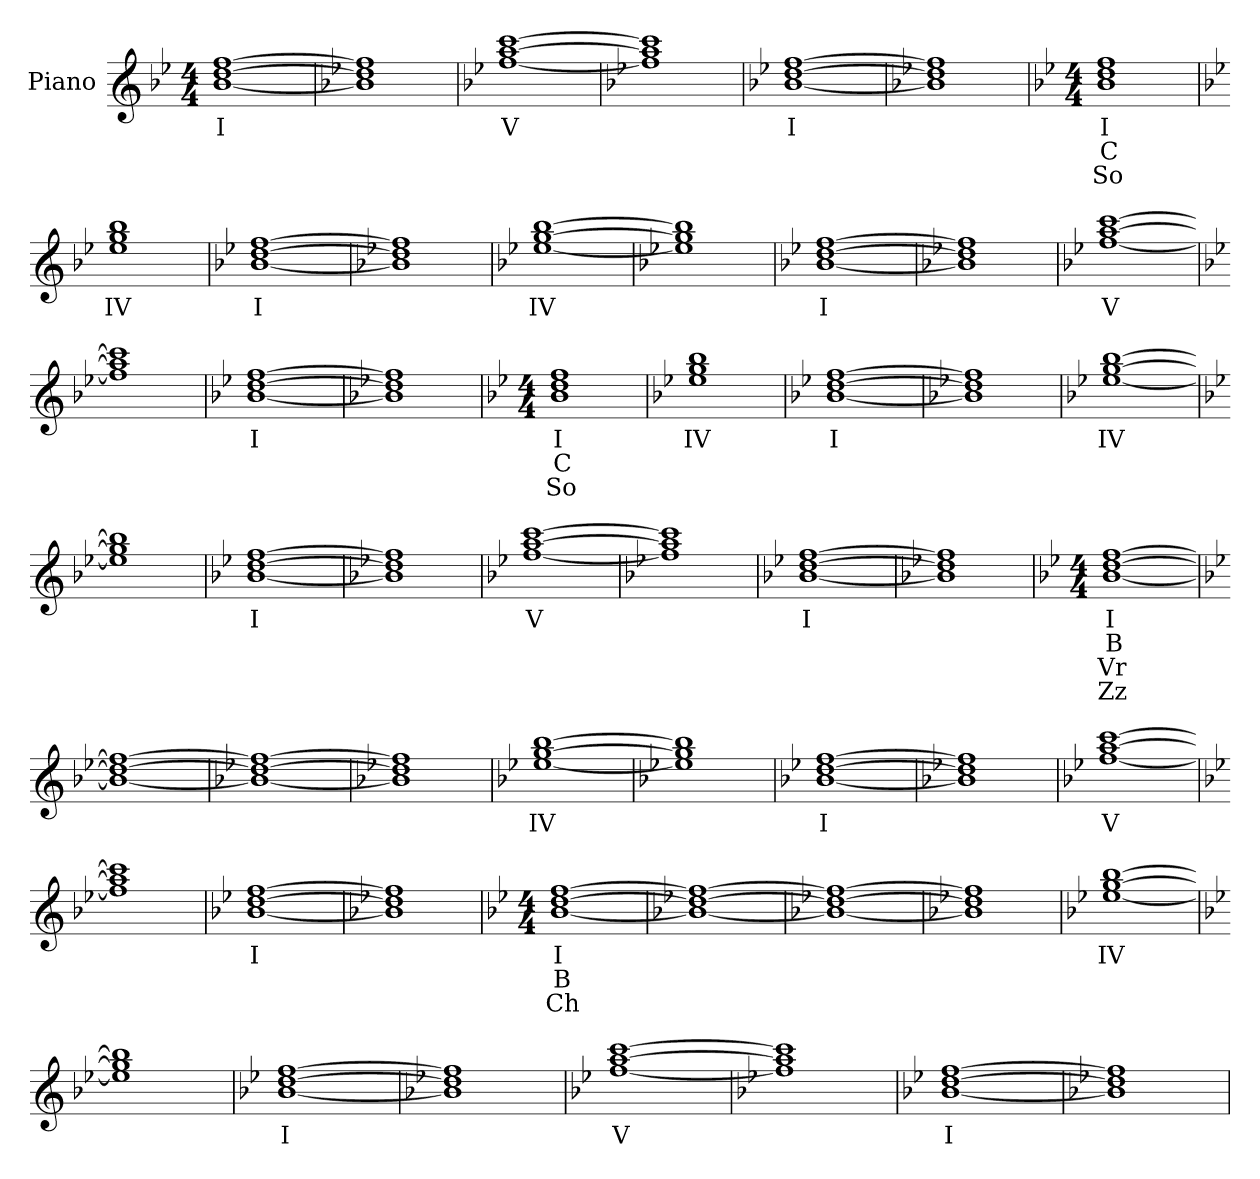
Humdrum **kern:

**kern	**text	**text	**text	**text
*part1	*part1	*part1	*part1	*part1
*staff1	*staff1	*staff1	*staff1	*staff1
*I"Piano	*	*	*	*
*I'Pno	*	*	*	*
*k[b-e-]	*	*	*	*
*B-:	*	*	*	*
*M4/4	*	*	*	*
=	=	=	=	=
[1b- [1dd [1ff	I	.	.	.
=	=	=	=	=
*k[b-e-]	*	*	*	*
*B-:	*	*	*	*
1b-] 1dd] 1ff]	.	.	.	.
=	=	=	=	=
*k[b-e-]	*	*	*	*
*B-:	*	*	*	*
[1ff [1aa [1ccc	V	.	.	.
=	=	=	=	=
*k[b-e-]	*	*	*	*
*B-:	*	*	*	*
1ff] 1aa] 1ccc]	.	.	.	.
=	=	=	=	=
*k[b-e-]	*	*	*	*
*B-:	*	*	*	*
[1b- [1dd [1ff	I	.	.	.
=	=	=	=	=
*k[b-e-]	*	*	*	*
*B-:	*	*	*	*
1b-] 1dd] 1ff]	.	.	.	.
=	=	=	=	=
*k[b-e-]	*	*	*	*
*B-:	*	*	*	*
*M4/4	*	*	*	*
1b- 1dd 1ff	I	C	So	.
=	=	=	=	=
*k[b-e-]	*	*	*	*
*B-:	*	*	*	*
1ee- 1gg 1bb-	IV	.	.	.
=	=	=	=	=
*k[b-e-]	*	*	*	*
*B-:	*	*	*	*
[1b- [1dd [1ff	I	.	.	.
=	=	=	=	=
*k[b-e-]	*	*	*	*
*B-:	*	*	*	*
1b-] 1dd] 1ff]	.	.	.	.
=	=	=	=	=
*k[b-e-]	*	*	*	*
*B-:	*	*	*	*
[1ee- [1gg [1bb-	IV	.	.	.
=	=	=	=	=
*k[b-e-]	*	*	*	*
*B-:	*	*	*	*
1ee-] 1gg] 1bb-]	.	.	.	.
=	=	=	=	=
*k[b-e-]	*	*	*	*
*B-:	*	*	*	*
[1b- [1dd [1ff	I	.	.	.
=	=	=	=	=
*k[b-e-]	*	*	*	*
*B-:	*	*	*	*
1b-] 1dd] 1ff]	.	.	.	.
=	=	=	=	=
*k[b-e-]	*	*	*	*
*B-:	*	*	*	*
[1ff [1aa [1ccc	V	.	.	.
=	=	=	=	=
*k[b-e-]	*	*	*	*
*B-:	*	*	*	*
1ff] 1aa] 1ccc]	.	.	.	.
=	=	=	=	=
*k[b-e-]	*	*	*	*
*B-:	*	*	*	*
[1b- [1dd [1ff	I	.	.	.
=	=	=	=	=
*k[b-e-]	*	*	*	*
*B-:	*	*	*	*
1b-] 1dd] 1ff]	.	.	.	.
=	=	=	=	=
*k[b-e-]	*	*	*	*
*B-:	*	*	*	*
*M4/4	*	*	*	*
1b- 1dd 1ff	I	C	So	.
=	=	=	=	=
*k[b-e-]	*	*	*	*
*B-:	*	*	*	*
1ee- 1gg 1bb-	IV	.	.	.
=	=	=	=	=
*k[b-e-]	*	*	*	*
*B-:	*	*	*	*
[1b- [1dd [1ff	I	.	.	.
=	=	=	=	=
*k[b-e-]	*	*	*	*
*B-:	*	*	*	*
1b-] 1dd] 1ff]	.	.	.	.
=	=	=	=	=
*k[b-e-]	*	*	*	*
*B-:	*	*	*	*
[1ee- [1gg [1bb-	IV	.	.	.
=	=	=	=	=
*k[b-e-]	*	*	*	*
*B-:	*	*	*	*
1ee-] 1gg] 1bb-]	.	.	.	.
=	=	=	=	=
*k[b-e-]	*	*	*	*
*B-:	*	*	*	*
[1b- [1dd [1ff	I	.	.	.
=	=	=	=	=
*k[b-e-]	*	*	*	*
*B-:	*	*	*	*
1b-] 1dd] 1ff]	.	.	.	.
=	=	=	=	=
*k[b-e-]	*	*	*	*
*B-:	*	*	*	*
[1ff [1aa [1ccc	V	.	.	.
=	=	=	=	=
*k[b-e-]	*	*	*	*
*B-:	*	*	*	*
1ff] 1aa] 1ccc]	.	.	.	.
=	=	=	=	=
*k[b-e-]	*	*	*	*
*B-:	*	*	*	*
[1b- [1dd [1ff	I	.	.	.
=	=	=	=	=
*k[b-e-]	*	*	*	*
*B-:	*	*	*	*
1b-] 1dd] 1ff]	.	.	.	.
=	=	=	=	=
*k[b-e-]	*	*	*	*
*B-:	*	*	*	*
*M4/4	*	*	*	*
[1b- [1dd [1ff	I	B	Vr	Zz
=	=	=	=	=
*k[b-e-]	*	*	*	*
*B-:	*	*	*	*
1b-_ 1dd_ 1ff_	.	.	.	.
=	=	=	=	=
*k[b-e-]	*	*	*	*
*B-:	*	*	*	*
1b-_ 1dd_ 1ff_	.	.	.	.
=	=	=	=	=
*k[b-e-]	*	*	*	*
*B-:	*	*	*	*
1b-] 1dd] 1ff]	.	.	.	.
=	=	=	=	=
*k[b-e-]	*	*	*	*
*B-:	*	*	*	*
[1ee- [1gg [1bb-	IV	.	.	.
=	=	=	=	=
*k[b-e-]	*	*	*	*
*B-:	*	*	*	*
1ee-] 1gg] 1bb-]	.	.	.	.
=	=	=	=	=
*k[b-e-]	*	*	*	*
*B-:	*	*	*	*
[1b- [1dd [1ff	I	.	.	.
=	=	=	=	=
*k[b-e-]	*	*	*	*
*B-:	*	*	*	*
1b-] 1dd] 1ff]	.	.	.	.
=	=	=	=	=
*k[b-e-]	*	*	*	*
*B-:	*	*	*	*
[1ff [1aa [1ccc	V	.	.	.
=	=	=	=	=
*k[b-e-]	*	*	*	*
*B-:	*	*	*	*
1ff] 1aa] 1ccc]	.	.	.	.
=	=	=	=	=
*k[b-e-]	*	*	*	*
*B-:	*	*	*	*
[1b- [1dd [1ff	I	.	.	.
=	=	=	=	=
*k[b-e-]	*	*	*	*
*B-:	*	*	*	*
1b-] 1dd] 1ff]	.	.	.	.
=	=	=	=	=
*k[b-e-]	*	*	*	*
*B-:	*	*	*	*
*M4/4	*	*	*	*
[1b- [1dd [1ff	I	B	Ch	.
=	=	=	=	=
*k[b-e-]	*	*	*	*
*B-:	*	*	*	*
1b-_ 1dd_ 1ff_	.	.	.	.
=	=	=	=	=
*k[b-e-]	*	*	*	*
*B-:	*	*	*	*
1b-_ 1dd_ 1ff_	.	.	.	.
=	=	=	=	=
*k[b-e-]	*	*	*	*
*B-:	*	*	*	*
1b-] 1dd] 1ff]	.	.	.	.
=	=	=	=	=
*k[b-e-]	*	*	*	*
*B-:	*	*	*	*
[1ee- [1gg [1bb-	IV	.	.	.
=	=	=	=	=
*k[b-e-]	*	*	*	*
*B-:	*	*	*	*
1ee-] 1gg] 1bb-]	.	.	.	.
=	=	=	=	=
*k[b-e-]	*	*	*	*
*B-:	*	*	*	*
[1b- [1dd [1ff	I	.	.	.
=	=	=	=	=
*k[b-e-]	*	*	*	*
*B-:	*	*	*	*
1b-] 1dd] 1ff]	.	.	.	.
=	=	=	=	=
*k[b-e-]	*	*	*	*
*B-:	*	*	*	*
[1ff [1aa [1ccc	V	.	.	.
=	=	=	=	=
*k[b-e-]	*	*	*	*
*B-:	*	*	*	*
1ff] 1aa] 1ccc]	.	.	.	.
=	=	=	=	=
*k[b-e-]	*	*	*	*
*B-:	*	*	*	*
[1b- [1dd [1ff	I	.	.	.
=	=	=	=	=
*k[b-e-]	*	*	*	*
*B-:	*	*	*	*
1b-] 1dd] 1ff]	.	.	.	.
=	=	=	=	=
*-	*-	*-	*-	*-
